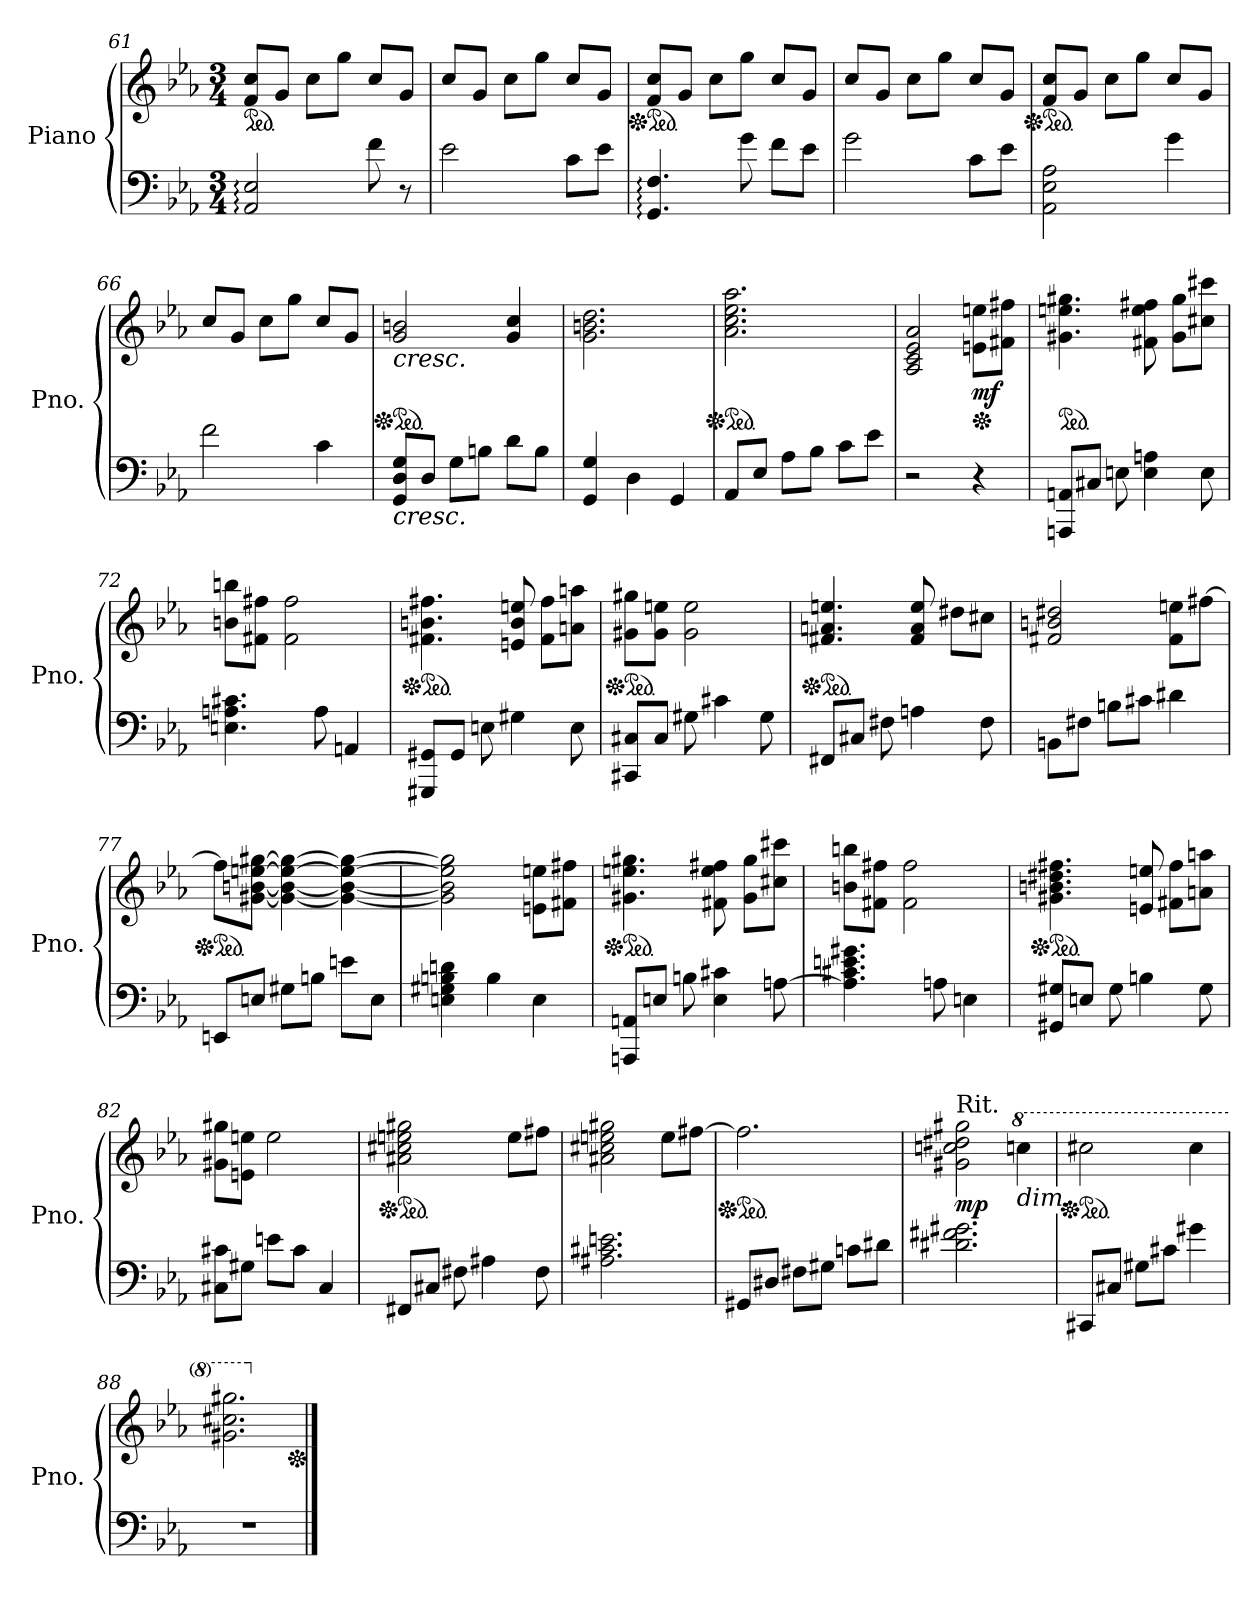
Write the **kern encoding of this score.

**kern	**kern	**dynam
*part1	*part1	*part1
*staff2	*staff1	*staff1/2
*I"Piano	*	*
*I'Pno.	*	*
!!LO:LB:g=z
*clefF4	*clefG2	*
*k[b-e-a-]	*k[b-e-a-]	*
*M3/4	*M3/4	*
*	*ped	*
=61	=61	=61
2AA-/: 2E-/:	8f/ 8cc/L	.
.	8g/J	.
.	8cc\L	.
.	8gg\J	.
8f\	8cc/L	.
8r	8g/J	.
=62	=62	=62
2e-\	8cc/L	.
.	8g/J	.
.	8cc\L	.
.	8gg\J	.
8c\L	8cc/L	.
8e-\J	8g/J	.
=63	=63	=63
*	*Xped	*
*	*ped	*
4.GG/: 4.F/:	8f/ 8cc/L	.
.	8g/J	.
.	8cc\L	.
8g\	8gg\J	.
8f\L	8cc/L	.
8e-\J	8g/J	.
=64	=64	=64
2g\	8cc/L	.
.	8g/J	.
.	8cc\L	.
.	8gg\J	.
8c\L	8cc/L	.
8e-\J	8g/J	.
=65	=65	=65
*	*Xped	*
*	*ped	*
2AA-\ 2E-\ 2A-\	8f/ 8cc/L	.
.	8g/J	.
.	8cc\L	.
.	8gg\J	.
4g\	8cc/L	.
.	8g/J	.
=66	=66	=66
2f\	8cc/L	.
.	8g/J	.
.	8cc\L	.
.	8gg\J	.
4c\	8cc/L	.
.	8g/J	.
!!LO:LB:g=z
=67	=67	=67
*	*Xped	*
*	*ped	*
!	!LO:TX:b:i:t=cresc.	!
!LO:TX:b:i:t=cresc.	!	!
8GG/ 8D/ 8G/L	2g/ 2bn/	.
8D/J	.	.
8G\L	.	.
8Bn\J	.	.
8d\L	4g/ 4cc/	.
8B\J	.	.
=68	=68	=68
4GG/ 4G/	2.g\ 2.bn\ 2.dd\	.
4D\	.	.
4GG/	.	.
=69	=69	=69
*	*Xped	*
*	*ped	*
8AA-/L	2.a-\ 2.cc\ 2.ee-\ 2.aa-\	.
8E-/J	.	.
8A-\L	.	.
8B-\J	.	.
8c\L	.	.
8e-\J	.	.
=70	=70	=70
2r	2A-/ 2c/ 2e-/ 2a-/	.
*	*Xped	*
!	!	!LO:DY:b
4r	8e\ 8ee\L	mf
.	8f#\ 8ff#\J	.
=71	=71	=71
*	*ped	*
8AAA/ 8AA/L	4.g#\ 4.ee\ 4.gg#\	.
8C#/J	.	.
8E\	.	.
4E\ 4A\	8f#\ 8ee\ 8ff#\	.
.	8g#\ 8gg#\L	.
8E\	8cc#\ 8ccc#\J	.
=72	=72	=72
4.E\ 4.A\ 4.c#\	8b\ 8bb\L	.
.	8f#\ 8ff#\J	.
.	2f#\ 2ff#\	.
8A\	.	.
4AA/	.	.
!!LO:LB:g=z
=73	=73	=73
*	*Xped	*
*	*ped	*
8GGG#/ 8GG#/L	4.f#\ 4.b\ 4.ff#\	.
8GG#/J	.	.
8E\	.	.
4G#\	8e/ 8b/ 8ee/	.
.	8f#\ 8ff#\L	.
8E\	8a\ 8aa\J	.
=74	=74	=74
*	*Xped	*
*	*ped	*
8CC#/ 8C#/L	8g#\ 8gg#\L	.
8C#/J	8g#\ 8ee\J	.
8G#\	2g#\ 2ee\	.
4c#\	.	.
8G#\	.	.
=75	=75	=75
*	*Xped	*
*	*ped	*
8FF#/L	4.f#/ 4.a/ 4.ee/	.
8C#/J	.	.
8F#\	.	.
4A\	8f#/ 8a/ 8ee/	.
.	8dd#\L	.
8F#\	8cc#\J	.
=76	=76	=76
8BB\L	2f#/ 2b/ 2dd#/	.
8F#\J	.	.
8B\L	.	.
8c#\J	.	.
4d#\	8f#\ 8ee\L	.
.	[8ff#\J	.
=77	=77	=77
*	*Xped	*
*	*ped	*
8EE/L	8ff#\L]	.
8E/J	[8g#\ [8b\ [8ee\ [8gg#\J	.
8G#\L	4g#\_ 4b\_ 4ee\_ 4gg#\_	.
8B\J	.	.
8e\L	4g#\_ 4b\_ 4ee\_ 4gg#\_	.
8E\J	.	.
=78	=78	=78
4E\ 4G#\ 4B\ 4dn\	2g#\] 2b\] 2ee\] 2gg#\]	.
4B\	.	.
4E\	8e\ 8ee\L	.
.	8f#\ 8ff#\J	.
!!LO:PB:g=z
=79	=79	=79
*	*Xped	*
*	*ped	*
8AAA/ 8AA/L	4.g#\ 4.ee\ 4.gg#\	.
8E/J	.	.
8B\	.	.
4E\ 4c#\	8f#\ 8ee\ 8ff#\	.
.	8g#\ 8gg#\L	.
[8A\	8cc#\ 8ccc#\J	.
=80	=80	=80
4.A\] 4.c#\ 4.e\ 4.g#\	8b\ 8bb\L	.
.	8f#\ 8ff#\J	.
.	2f#\ 2ff#\	.
8A\	.	.
4E\	.	.
=81	=81	=81
*	*Xped	*
*	*ped	*
8GG#/ 8G#/L	4.g#\ 4.b\ 4.dd#\ 4.ff#\	.
8E/J	.	.
8G#\	.	.
4B\	8e/ 8ee/	.
.	8f#\ 8ff#\L	.
8G#\	8a\ 8aa\J	.
=82	=82	=82
8C#\ 8c#\L	8g#\ 8gg#\L	.
8G#\J	8e\ 8ee\J	.
8e\L	2ee\	.
8c#\J	.	.
4C#/	.	.
=83	=83	=83
*	*Xped	*
*	*ped	*
8FF#/L	2a#X\ 2cc#\ 2ee\ 2gg#\	.
8C#/J	.	.
8F#\	.	.
4A#X\	.	.
.	8ee\L	.
8F#\	8ff#\J	.
=84	=84	=84
2.A#X\ 2.c#\ 2.e\	2a#X\ 2cc#\ 2ee\ 2gg#\	.
.	8ee\L	.
.	[8ff#\J	.
!!LO:LB:g=z
=85	=85	=85
*	*Xped	*
*	*ped	*
8GG#/L	2.ff#\]	.
8D#/J	.	.
8F#\L	.	.
8G#\J	.	.
8cn\L	.	.
8d#\J	.	.
=86	=86	=86
*	*MM80	*
!	!LO:TX:a:t=Rit.	!
!	!	!LO:DY:b
2.d#\ 2.f#\ 2.g#\	2g#\ 2ccn\ 2dd#\ 2gg#\	mp
*	*8va	*
*	*MM70	*
!	!LO:TX:b:i:t=dim.	!
.	4cccn\	.
=87	=87	=87
*	*Xped	*
*	*ped	*
*	*MM60	*
8CC#/L	2ccc#\	.
8C#/J	.	.
*	*MM50	*
8G#\L	.	.
8c#\J	.	.
*	*MM40	*
4g#\	4ccc#\	.
=88	=88	=88
2.r	2.gg#\ 2.ccc#\ 2.ggg#\	.
*	*Xped	*
*	*X8va	*
==	==	==
*-	*-	*-
